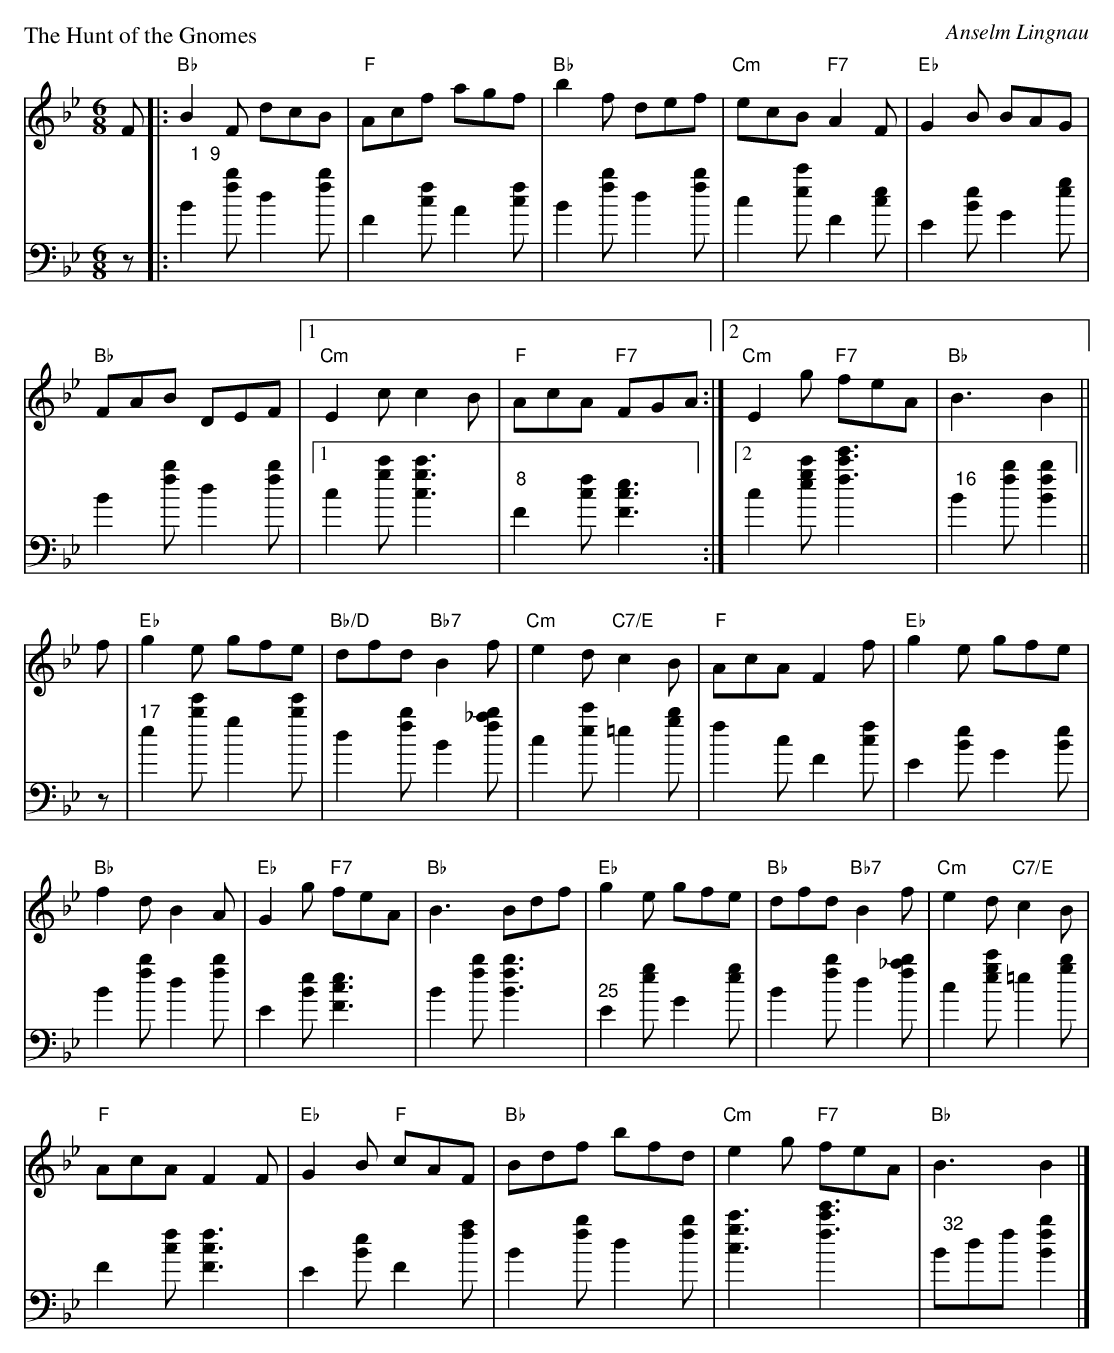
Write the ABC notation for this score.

X:1
P:The Hunt of the Gnomes
C:Anselm Lingnau
M:6/8
K:Bb
V:Rh clef=treble staves=2 brace=2
V:Lh clef=bass
[V:Rh] F|:"Bb"B2 F dcB|"F"Acf agf   |"Bb"b2 f def |"Cm"ecB "F7"A2 F|"Eb"G2 B BAG |
[V:Lh] z|:"   1  9"B2[fb]d2[fb]|F2[cf] A2[cf]|B2[fb] d2[fb]|c2[ec'] F2[ce]  |E2[Be] G2[eg]|
[V:Rh]    "Bb"FAB DEF  |1"Cm"E2 c c2 B    |"F"AcA "F7"FGA :|2"Cm"E2 g "F7"feA    |"Bb"B3 B2     ||
[V:Lh]    B2[fb] d2[fb]|1 c2[gc'][c3g3c'3]|"8"F2[cf] [F3c3e3]:|2 c2[egc'] [f3c'3e'3]|"  16"B2[fb][B2f2b2]||
[V:Rh] f|"Eb"g2 e gfe   |"Bb/D"dfd "Bb7"B2 f|"Cm"e2 d "C7/E"c2 B|"F"AcA F2 f|"Eb"g2 e gfe|
[V:Lh] z|"17"e2[be'] g2[be']|d2[fb] B2[f_ab]    |c2[ec']  =e2 [gb]  |f2 c F2[cf]|E2[Be]G2[Be]|
[V:Rh]     "Bb"f2 d B2 A|"Eb"G2 g "F7"feA|"Bb"B3 Bdf    |"Eb"g2 e gfe|"Bb"dfd "Bb7"B2 f|"Cm"e2 d "C7/E"c2 B|
[V:Lh]     B2[fb] d2[fb]|E2[Be] [F3c3e3] |B2[fb][B3f3b3]|"25"E2[eg]G2[eg]|B2[fb] d2[f_ab]  |c2[egc'] =e2 [gb]  |
[V:Rh]     "F"AcA F2 F   |"Eb"G2 B "F"cAF|"Bb"Bdf bfd |"Cm"e2 g "F7"feA   |"Bb"B3 B2   |]
[V:Lh]     F2[cf][F3c3f3]|E2[Be] F2[fa]  |B2[fb]d2[fb]|[c3g3c'3][f3c'3e'3]|"   32"Bdf [B2f2b2]|]
